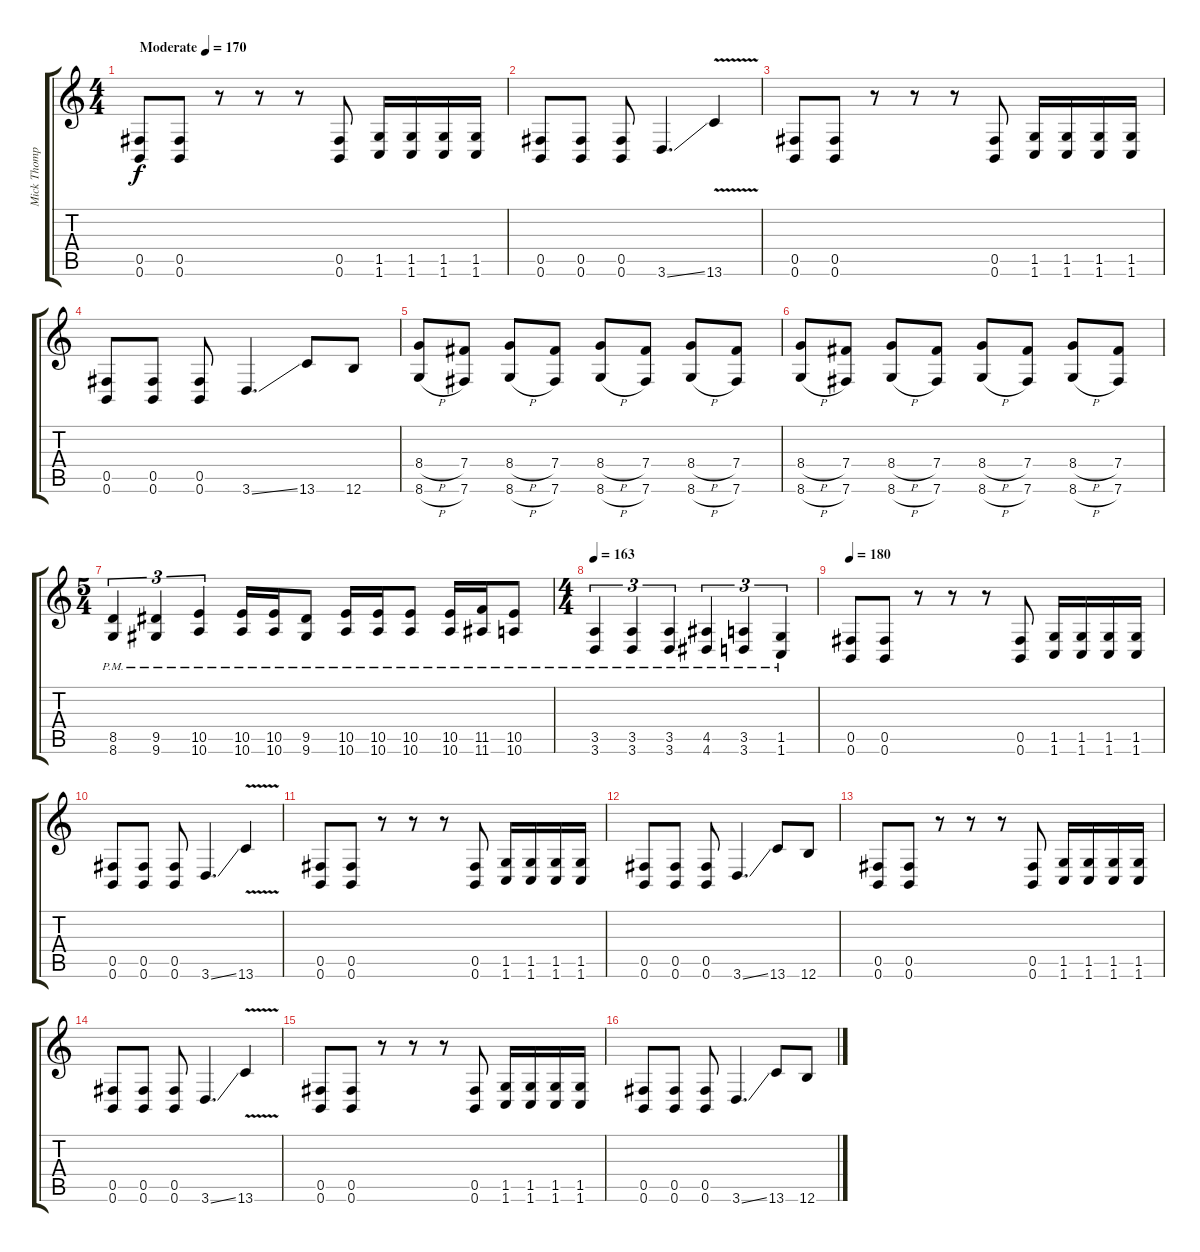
\track ("Mick Thompson" "Mick Thomp") {instrument distortionguitar}
\staff {score tabs}
\tuning (Db4 Ab3 E3 B2 Gb2 B1) {hide}
\ts (4 4)
\tempo (170 "Moderate")
\clef g2
\ks c
(0.5 0.6).8{dy f instrument distortionguitar} (0.5 0.6).8 r.8 r.8 r.8 (0.5 0.6).8 (1.5 1.6).16 (1.5 1.6).16 (1.5 1.6).16 (1.5 1.6).16 |
(0.5 0.6).8 (0.5 0.6).8 (0.5 0.6).8 3.6{ss}.4{d} 13.6{v}.4 |
(0.5 0.6).8 (0.5 0.6).8 r.8 r.8 r.8 (0.5 0.6).8 (1.5 1.6).16 (1.5 1.6).16 (1.5 1.6).16 (1.5 1.6).16 |
(0.5 0.6).8 (0.5 0.6).8 (0.5 0.6).8 3.6{ss}.4{d} 13.6.8 12.6.8 |
(8.4{h} 8.6{h}).8 (7.4 7.6).8 (8.4{h} 8.6{h}).8 (7.4 7.6).8 (8.4{h} 8.6{h}).8 (7.4 7.6).8 (8.4{h} 8.6{h}).8 (7.4 7.6).8 |
(8.4{h} 8.6{h}).8 (7.4 7.6).8 (8.4{h} 8.6{h}).8 (7.4 7.6).8 (8.4{h} 8.6{h}).8 (7.4 7.6).8 (8.4{h} 8.6{h}).8 (7.4 7.6).8 |
\ts (5 4)
(8.5{pm} 8.6{pm}).4{tu (3 2)} (9.5{pm} 9.6{pm}).4{tu (3 2)} (10.5{pm} 10.6{pm}).4{tu (3 2)} (10.5{pm} 10.6{pm}).16 (10.5{pm} 10.6{pm}).16 (9.5{pm} 9.6{pm}).8 (10.5{pm} 10.6{pm}).16 (10.5{pm} 10.6{pm}).16 (10.5{pm} 10.6{pm}).8 (10.5{pm} 10.6{pm}).16 (11.5{pm} 11.6{pm}).16 (10.5{pm} 10.6{pm}).8 |
\ts (4 4)
\tempo 163
(3.5{pm} 3.6{pm}).4{tu (3 2)} (3.5{pm} 3.6{pm}).4{tu (3 2)} (3.5{pm} 3.6{pm}).4{tu (3 2)} (4.5{pm} 4.6{pm}).4{tu (3 2)} (3.5{pm} 3.6{pm}).4{tu (3 2)} (1.5{pm} 1.6{pm}).4{tu (3 2)} |
\tempo 180
(0.5 0.6).8 (0.5 0.6).8 r.8 r.8 r.8 (0.5 0.6).8 (1.5 1.6).16 (1.5 1.6).16 (1.5 1.6).16 (1.5 1.6).16 |
(0.5 0.6).8 (0.5 0.6).8 (0.5 0.6).8 3.6{ss}.4{d} 13.6{v}.4 |
(0.5 0.6).8 (0.5 0.6).8 r.8 r.8 r.8 (0.5 0.6).8 (1.5 1.6).16 (1.5 1.6).16 (1.5 1.6).16 (1.5 1.6).16 |
(0.5 0.6).8 (0.5 0.6).8 (0.5 0.6).8 3.6{ss}.4{d} 13.6.8 12.6.8 |
(0.5 0.6).8 (0.5 0.6).8 r.8 r.8 r.8 (0.5 0.6).8 (1.5 1.6).16 (1.5 1.6).16 (1.5 1.6).16 (1.5 1.6).16 |
(0.5 0.6).8 (0.5 0.6).8 (0.5 0.6).8 3.6{ss}.4{d} 13.6{v}.4 |
(0.5 0.6).8 (0.5 0.6).8 r.8 r.8 r.8 (0.5 0.6).8 (1.5 1.6).16 (1.5 1.6).16 (1.5 1.6).16 (1.5 1.6).16 |
(0.5 0.6).8 (0.5 0.6).8 (0.5 0.6).8 3.6{ss}.4{d} 13.6.8 12.6.8
